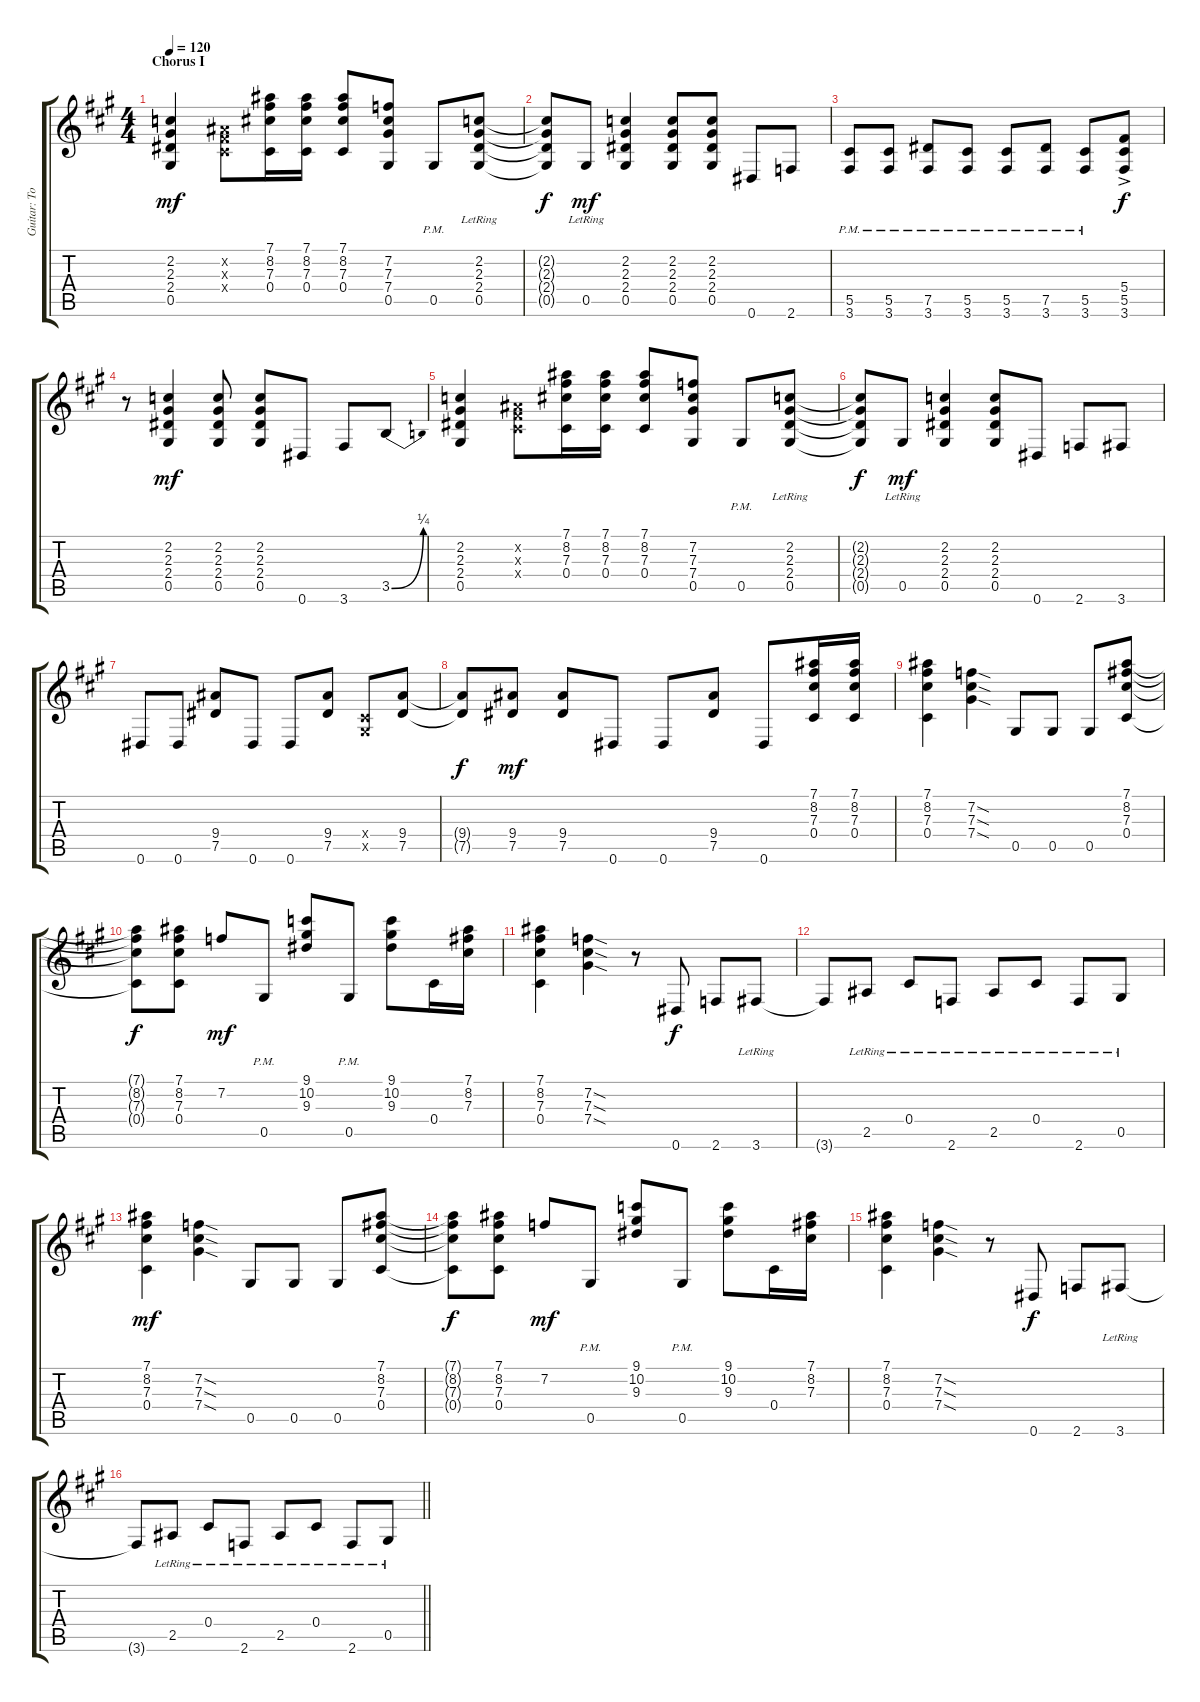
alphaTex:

\track ("Guitar: Tony" "Guitar: To") {instrument distortionguitar}
\staff {score tabs}
\tuning (Eb4 Bb3 Gb3 Db3 Ab2 Eb2) {hide}
\ts (4 4)
\section ("" "Chorus I")
\tempo 120
\clef g2
\ks a
(2.2 2.3 2.4 0.5).4{dy mf} (0.2{x} 0.3{x} 0.4{x}).8 (7.1 8.2 7.3 0.4).16 (7.1 8.2 7.3 0.4).16 (7.1 8.2 7.3 0.4).8 (7.2 7.3 7.4 0.5).8 0.5{pm}.8 (2.2{lr} 2.3 2.4 0.5).8 |
(2.2{t} 2.3{t} 2.4{t} 0.5{t}).8{dy f} 0.5{lr}.8{dy mf} (2.2 2.3 2.4 0.5).4 (2.2 2.3 2.4 0.5).8 (2.2 2.3 2.4 0.5).8 0.6.8 2.6.8 |
(5.5{pm} 3.6{pm}).8 (5.5{pm} 3.6{pm}).8 (7.5{pm} 3.6{pm}).8 (5.5{pm} 3.6{pm}).8 (5.5{pm} 3.6{pm}).8 (7.5{pm} 3.6{pm}).8 (5.5{pm} 3.6{pm}).8 (5.4{ac} 5.5{ac} 3.6{ac}).8{dy f} |
r.8 (2.2 2.3 2.4 0.5).4{dy mf} (2.2 2.3 2.4 0.5).8 (2.2 2.3 2.4 0.5).8 0.6.8 3.6.8 3.5{be (bend 0 0 60 1)}.8 |
(2.2 2.3 2.4 0.5).4 (0.2{x} 0.3{x} 0.4{x}).8 (7.1 8.2 7.3 0.4).16 (7.1 8.2 7.3 0.4).16 (7.1 8.2 7.3 0.4).8 (7.2 7.3 7.4 0.5).8 0.5{pm}.8 (2.2{lr} 2.3 2.4 0.5).8 |
(2.2{t} 2.3{t} 2.4{t} 0.5{t}).8{dy f} 0.5{lr}.8{dy mf} (2.2 2.3 2.4 0.5).4 (2.2 2.3 2.4 0.5).8 0.6.8 2.6.8 3.6.8 |
0.6.8 0.6.8 (9.4 7.5).8 0.6.8 0.6.8 (9.4 7.5).8 (0.4{x} 0.5{x}).8 (9.4 7.5).8 |
(9.4{t} 7.5{t}).8{dy f} (9.4 7.5).8{dy mf} (9.4 7.5).8 0.6.8 0.6.8 (9.4 7.5).8 0.6.8 (7.1 8.2 7.3 0.4).16 (7.1 8.2 7.3 0.4).16 |
(7.1 8.2 7.3 0.4).4 (7.2{sod} 7.3{sod} 7.4{sod}).4 0.5.8 0.5.8 0.5.8 (7.1 8.2 7.3 0.4).8 |
(7.1{t} 8.2{t} 7.3{t} 0.4{t}).8{dy f} (7.1 8.2 7.3 0.4).8 7.2.8{dy mf} 0.5{pm}.8 (9.1 10.2 9.3).8 0.5{pm}.8 (9.1 10.2 9.3).8 0.4.16 (7.1 8.2 7.3).16 |
(7.1 8.2 7.3 0.4).4 (7.2{sod} 7.3{sod} 7.4{sod}).4 r.8 0.6.8{dy f} 2.6.8 3.6{lr}.8 |
3.6{t}.8 2.5{lr}.8 0.4{lr}.8 2.6{lr}.8 2.5{lr}.8 0.4{lr}.8 2.6{lr}.8 0.5{lr}.8 |
(7.1 8.2 7.3 0.4).4{dy mf} (7.2{sod} 7.3{sod} 7.4{sod}).4 0.5.8 0.5.8 0.5.8 (7.1 8.2 7.3 0.4).8 |
(7.1{t} 8.2{t} 7.3{t} 0.4{t}).8{dy f} (7.1 8.2 7.3 0.4).8 7.2.8{dy mf} 0.5{pm}.8 (9.1 10.2 9.3).8 0.5{pm}.8 (9.1 10.2 9.3).8 0.4.16 (7.1 8.2 7.3).16 |
(7.1 8.2 7.3 0.4).4 (7.2{sod} 7.3{sod} 7.4{sod}).4 r.8 0.6.8{dy f} 2.6.8 3.6{lr}.8 |
\barLineRight lightlight
3.6{t}.8 2.5{lr}.8 0.4{lr}.8 2.6{lr}.8 2.5{lr}.8 0.4{lr}.8 2.6{lr}.8 0.5{lr}.8
